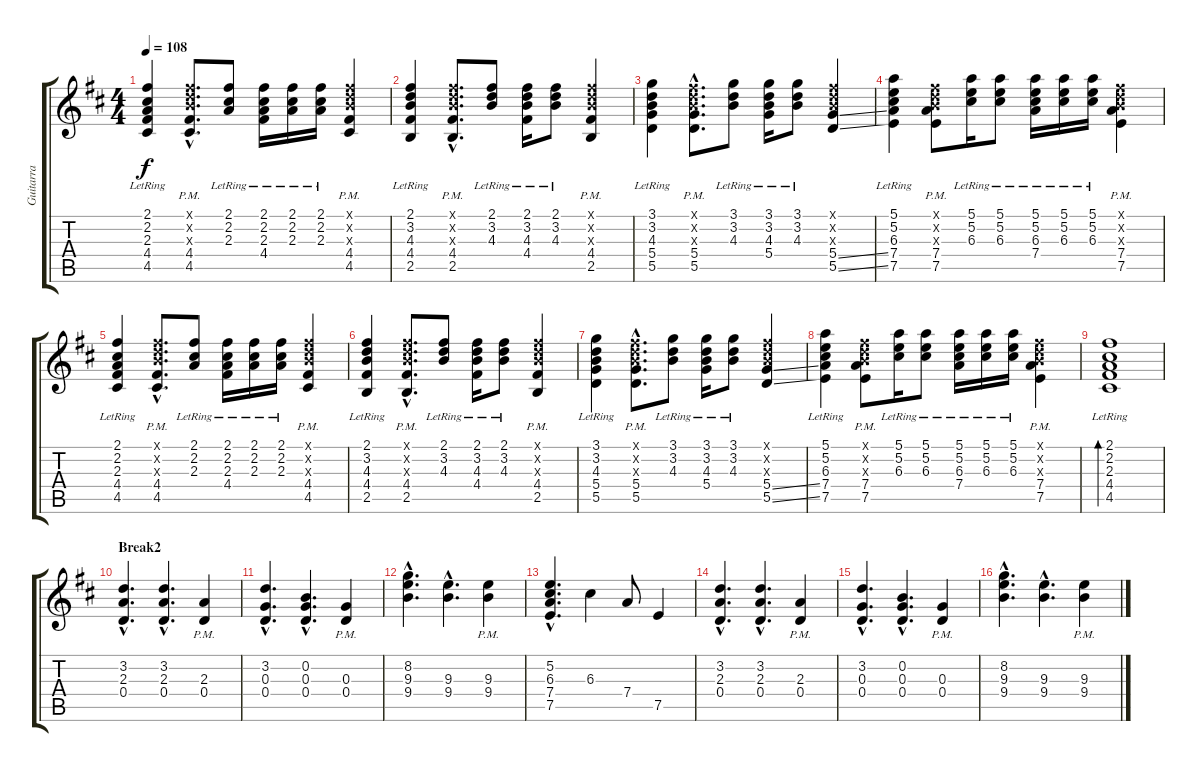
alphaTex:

\track ("Guitarra" "Guitarra") {instrument electricguitarjazz}
\staff {score tabs}
\tuning (E4 B3 G3 D3 A2 E2) {hide}
\ts (4 4)
\tempo 108
\clef g2
\ks bminor
(2.1{lr} 2.2{lr} 2.3{lr} 4.4{lr} 4.5{lr}).4{dy f} (2.1{hac x} 3.2{hac x} 4.3{hac x} 4.4{hac pm} 4.5{hac pm}).8{d} (2.1{lr} 2.2{lr} 2.3{lr}).8 (2.1{lr} 2.2{lr} 2.3{lr} 4.4{lr}).16 (2.1{lr} 2.2{lr} 2.3{lr}).16 (2.1{lr} 2.2{lr} 2.3{lr}).16 (2.1{x} 3.2{x} 4.3{x} 4.4{pm} 4.5{pm}).4 |
(2.1{lr} 3.2{lr} 4.3{lr} 4.4{lr} 2.5{lr}).4 (2.1{hac x} 3.2{hac x} 4.3{hac x} 4.4{hac pm} 2.5{hac pm}).8{d} (2.1{lr} 3.2{lr} 4.3{lr}).8 (2.1{lr} 3.2{lr} 4.3{lr} 4.4{lr}).16 (2.1{lr} 3.2{lr} 4.3{lr}).8 (2.1{x} 3.2{x} 4.3{x} 4.4{pm} 2.5{pm}).4 |
(3.1{lr} 3.2{lr} 4.3{lr} 5.4{lr} 5.5{lr}).4 (2.1{hac x} 3.2{hac x} 4.3{hac x} 5.4{hac pm} 5.5{hac pm}).8{d} (3.1{lr} 3.2{lr} 4.3{lr}).8 (3.1{lr} 3.2{lr} 4.3{lr} 5.4{lr}).16 (3.1{lr} 3.2{lr} 4.3{lr}).8 (2.1{x} 3.2{x} 4.3{x} 5.4{ss} 5.5{ss}).4 |
(5.1{lr} 5.2{lr} 6.3{lr} 7.4{lr} 7.5{lr}).4 (2.1{x} 3.2{x} 4.3{x} 7.4{pm} 7.5{pm}).8 (5.1{lr} 5.2{lr} 6.3{lr}).16 (5.1{lr} 5.2{lr} 6.3{lr}).8 (5.1{lr} 5.2{lr} 6.3{lr} 7.4{lr}).16 (5.1{lr} 5.2{lr} 6.3{lr}).16 (5.1{lr} 5.2{lr} 6.3{lr}).16 (2.1{x} 3.2{x} 4.3{x} 7.4{pm} 7.5{pm}).4 |
(2.1{lr} 2.2{lr} 2.3{lr} 4.4{lr} 4.5{lr}).4 (2.1{hac x} 3.2{hac x} 4.3{hac x} 4.4{hac pm} 4.5{hac pm}).8{d} (2.1{lr} 2.2{lr} 2.3{lr}).8 (2.1{lr} 2.2{lr} 2.3{lr} 4.4{lr}).16 (2.1{lr} 2.2{lr} 2.3{lr}).16 (2.1{lr} 2.2{lr} 2.3{lr}).16 (2.1{x} 3.2{x} 4.3{x} 4.4{pm} 4.5{pm}).4 |
(2.1{lr} 3.2{lr} 4.3{lr} 4.4{lr} 2.5{lr}).4 (2.1{hac x} 3.2{hac x} 4.3{hac x} 4.4{hac pm} 2.5{hac pm}).8{d} (2.1{lr} 3.2{lr} 4.3{lr}).8 (2.1{lr} 3.2{lr} 4.3{lr} 4.4{lr}).16 (2.1{lr} 3.2{lr} 4.3{lr}).8 (2.1{x} 3.2{x} 4.3{x} 4.4{pm} 2.5{pm}).4 |
(3.1{lr} 3.2{lr} 4.3{lr} 5.4{lr} 5.5{lr}).4 (2.1{hac x} 3.2{hac x} 4.3{hac x} 5.4{hac pm} 5.5{hac pm}).8{d} (3.1{lr} 3.2{lr} 4.3{lr}).8 (3.1{lr} 3.2{lr} 4.3{lr} 5.4{lr}).16 (3.1{lr} 3.2{lr} 4.3{lr}).8 (2.1{x} 3.2{x} 4.3{x} 5.4{ss} 5.5{ss}).4 |
(5.1{lr} 5.2{lr} 6.3{lr} 7.4{lr} 7.5{lr}).4 (2.1{x} 3.2{x} 4.3{x} 7.4{pm} 7.5{pm}).8 (5.1{lr} 5.2{lr} 6.3{lr}).16 (5.1{lr} 5.2{lr} 6.3{lr}).8 (5.1{lr} 5.2{lr} 6.3{lr} 7.4{lr}).16 (5.1{lr} 5.2{lr} 6.3{lr}).16 (5.1{lr} 5.2{lr} 6.3{lr}).16 (2.1{x} 3.2{x} 4.3{x} 7.4{pm} 7.5{pm}).4 |
(2.1{lr} 2.2{lr} 2.3{lr} 4.4{lr} 4.5{lr}).1{bd 60} |
\section ("" "Break2")
(3.2{hac} 2.3{hac} 0.4{hac}).4{d} (3.2{hac} 2.3{hac} 0.4{hac}).4{d} (2.3{pm} 0.4{pm}).4 |
(3.2{hac} 0.3{hac} 0.4{hac}).4{d} (0.2{hac} 0.3{hac} 0.4{hac}).4{d} (0.3{pm} 0.4{pm}).4 |
(8.2{hac} 9.3{hac} 9.4{hac}).4{d} (9.3{hac} 9.4{hac}).4{d} (9.3{pm} 9.4{pm}).4 |
(5.2{hac} 6.3{hac} 7.4{hac} 7.5{hac}).4{d} 6.3.4 7.4.8 7.5.4 |
(3.2{hac} 2.3{hac} 0.4{hac}).4{d} (3.2{hac} 2.3{hac} 0.4{hac}).4{d} (2.3{pm} 0.4{pm}).4 |
(3.2{hac} 0.3{hac} 0.4{hac}).4{d} (0.2{hac} 0.3{hac} 0.4{hac}).4{d} (0.3{pm} 0.4{pm}).4 |
(8.2{hac} 9.3{hac} 9.4{hac}).4{d} (9.3{hac} 9.4{hac}).4{d} (9.3{pm} 9.4{pm}).4
